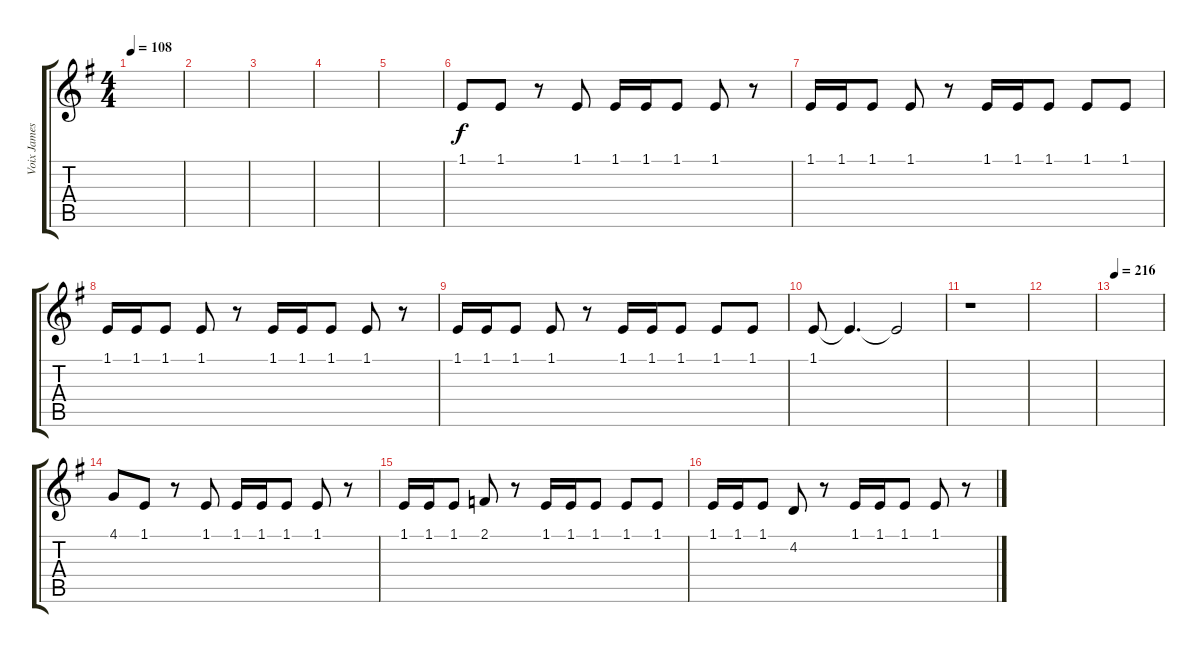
\track ("Voix James" "Voix James") {instrument lead6voice}
\staff {score tabs}
\tuning (Eb4 Bb3 Gb3 Db3 Ab2 Eb2) {hide}
\ts (4 4)
\tempo 108
\clef g2
\ks g
|
|
|
|
|
1.1.8 1.1.8 r.8 1.1.8 1.1.16 1.1.16 1.1.8 1.1.8 r.8 |
1.1.16 1.1.16 1.1.8 1.1.8 r.8 1.1.16 1.1.16 1.1.8 1.1.8 1.1.8 |
1.1.16 1.1.16 1.1.8 1.1.8 r.8 1.1.16 1.1.16 1.1.8 1.1.8 r.8 |
1.1.16 1.1.16 1.1.8 1.1.8 r.8 1.1.16 1.1.16 1.1.8 1.1.8 1.1.8 |
1.1.8 1.1{t}.4{d} 1.1{t}.2 |
r.1 |
|
\tempo 216
|
4.1.8 1.1.8 r.8 1.1.8 1.1.16 1.1.16 1.1.8 1.1.8 r.8 |
1.1.16 1.1.16 1.1.8 2.1.8 r.8 1.1.16 1.1.16 1.1.8 1.1.8 1.1.8 |
1.1.16 1.1.16 1.1.8 4.2.8 r.8 1.1.16 1.1.16 1.1.8 1.1.8 r.8
